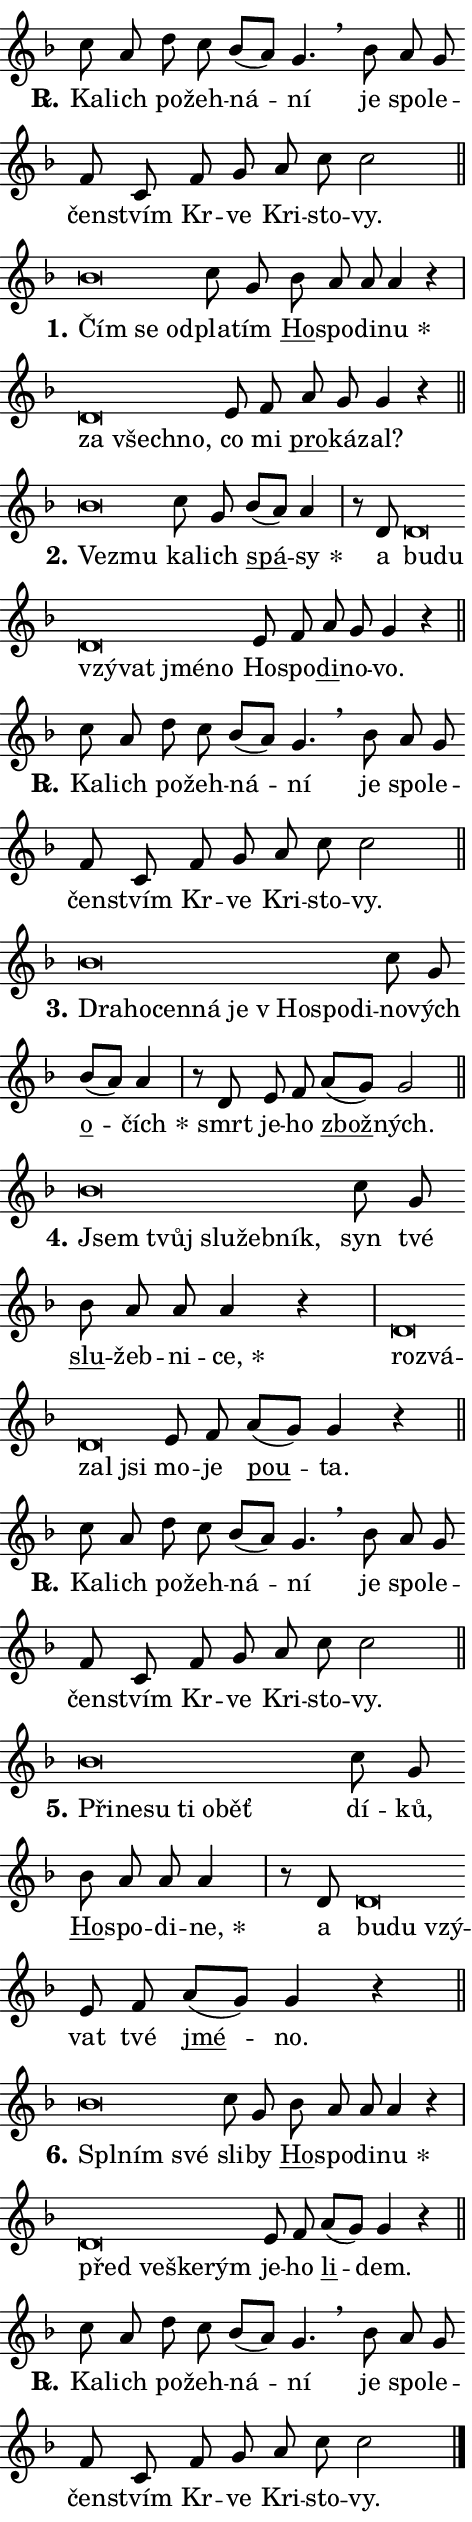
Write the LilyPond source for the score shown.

\version "2.24.0"
\header { tagline = "" }
\paper {
  indent = 0\cm
  top-margin = 0\cm
  right-margin = 0.13\cm % to fit lyric hyphens
  bottom-margin = 0\cm
  left-margin = 0\cm
  paper-width = 8\cm
  page-breaking = #ly:one-page-breaking
  system-system-spacing.basic-distance = #11
  score-system-spacing.basic-distance = #11
  ragged-last = ##f
}


%% Author: Thomas Morley
%% https://lists.gnu.org/archive/html/lilypond-user/2020-05/msg00002.html
#(define (line-position grob)
"Returns position of @var[grob} in current system:
   @code{'start}, if at first time-step
   @code{'end}, if at last time-step
   @code{'middle} otherwise
"
  (let* ((col (ly:item-get-column grob))
         (ln (ly:grob-object col 'left-neighbor))
         (rn (ly:grob-object col 'right-neighbor))
         (col-to-check-left (if (ly:grob? ln) ln col))
         (col-to-check-right (if (ly:grob? rn) rn col))
         (break-dir-left
           (and
             (ly:grob-property col-to-check-left 'non-musical #f)
             (ly:item-break-dir col-to-check-left)))
         (break-dir-right
           (and
             (ly:grob-property col-to-check-right 'non-musical #f)
             (ly:item-break-dir col-to-check-right))))
        (cond ((eqv? 1 break-dir-left) 'start)
              ((eqv? -1 break-dir-right) 'end)
              (else 'middle))))

#(define (tranparent-at-line-position vctor)
  (lambda (grob)
  "Relying on @code{line-position} select the relevant enry from @var{vctor}.
Used to determine transparency,"
    (case (line-position grob)
      ((end) (not (vector-ref vctor 0)))
      ((middle) (not (vector-ref vctor 1)))
      ((start) (not (vector-ref vctor 2))))))

noteHeadBreakVisibility =
#(define-music-function (break-visibility)(vector?)
"Makes @code{NoteHead}s transparent relying on @var{break-visibility}"
#{
  \override NoteHead.transparent =
    #(tranparent-at-line-position break-visibility)
#})

#(define delete-ledgers-for-transparent-note-heads
  (lambda (grob)
    "Reads whether a @code{NoteHead} is transparent.
If so this @code{NoteHead} is removed from @code{'note-heads} from
@var{grob}, which is supposed to be @code{LedgerLineSpanner}.
As a result ledgers are not printed for this @code{NoteHead}"
    (let* ((nhds-array (ly:grob-object grob 'note-heads))
           (nhds-list
             (if (ly:grob-array? nhds-array)
                 (ly:grob-array->list nhds-array)
                 '()))
           ;; Relies on the transparent-property being done before
           ;; Staff.LedgerLineSpanner.after-line-breaking is executed.
           ;; This is fragile ...
           (to-keep
             (remove
               (lambda (nhd)
                 (ly:grob-property nhd 'transparent #f))
               nhds-list)))
      ;; TODO find a better method to iterate over grob-arrays, similiar
      ;; to filter/remove etc for lists
      ;; For now rebuilt from scratch
      (set! (ly:grob-object grob 'note-heads)  '())
      (for-each
        (lambda (nhd)
          (ly:pointer-group-interface::add-grob grob 'note-heads nhd))
        to-keep))))

squashNotes = {
  \override NoteHead.X-extent = #'(-0.2 . 0.2)
  \override NoteHead.Y-extent = #'(-0.75 . 0)
  \override NoteHead.stencil =
    #(lambda (grob)
       (let ((pos (ly:grob-property grob 'staff-position)))
         (begin
           (if (< pos -7) (display "ERROR: Lower brevis then expected\n") (display ""))
           (if (<= pos -6) ly:text-interface::print ly:note-head::print))))
}
unSquashNotes = {
  \revert NoteHead.X-extent
  \revert NoteHead.Y-extent
  \revert NoteHead.stencil
}

hideNotes = \noteHeadBreakVisibility #begin-of-line-visible
unHideNotes = \noteHeadBreakVisibility #all-visible

% work-around for resetting accidentals
% https://lilypond.org/doc/v2.23/Documentation/notation/displaying-rhythms#unmetered-music
cadenzaMeasure = {
  \cadenzaOff
  \partial 1024 s1024
  \cadenzaOn
}

#(define-markup-command (accent layout props text) (markup?)
  "Underline accented syllable"
  (interpret-markup layout props
    #{\markup \override #'(offset . 4.3) \underline { #text }#}))

responsum = \markup \concat {
  "R" \hspace #-1.05 \path #0.1 #'((moveto 0 0.07) (lineto 0.9 0.8)) \hspace #0.05 "."
}

spaceSize = #0.6828661417322834 % exact space size for TeX Gyre Schola

\layout {
  \context {
    \Staff
    \remove "Time_signature_engraver"
    \override LedgerLineSpanner.after-line-breaking = #delete-ledgers-for-transparent-note-heads
  }
  \context {
    \Lyrics {
      \override LyricSpace.minimum-distance = \spaceSize
      \override LyricText.font-name = #"TeX Gyre Schola"
      \override LyricText.font-size = 1
      \override StanzaNumber.font-name = #"TeX Gyre Schola Bold"
      \override StanzaNumber.font-size = 1
    }
  }
  \context {
    \Score 
    \override NoteHead.text =
      #(lambda (grob) 
        (let ((pos (ly:grob-property grob 'staff-position)))
          #{\markup {
            \combine
              \halign #-0.55 \raise #(if (= pos -6) 0 0.5) \override #'(thickness . 2) \draw-line #'(3.2 . 0)
              \musicglyph "noteheads.sM1"
          }#}))
  }
}

% magnetic-lyrics.ily
%
%   written by
%     Jean Abou Samra <jean@abou-samra.fr>
%     Werner Lemberg <wl@gnu.org>
%
%   adapted by
%     Jiri Hon <jiri.hon@gmail.com>
%
% Version 2022-Apr-15

% https://www.mail-archive.com/lilypond-user@gnu.org/msg149350.html

#(define (Left_hyphen_pointer_engraver context)
   "Collect syllable-hyphen-syllable occurrences in lyrics and store
them in properties.  This engraver only looks to the left.  For
example, if the lyrics input is @code{foo -- bar}, it does the
following.

@itemize @bullet
@item
Set the @code{text} property of the @code{LyricHyphen} grob between
@q{foo} and @q{bar} to @code{foo}.

@item
Set the @code{left-hyphen} property of the @code{LyricText} grob with
text @q{foo} to the @code{LyricHyphen} grob between @q{foo} and
@q{bar}.
@end itemize

Use this auxiliary engraver in combination with the
@code{lyric-@/text::@/apply-@/magnetic-@/offset!} hook."
   (let ((hyphen #f)
         (text #f))
     (make-engraver
      (acknowledgers
       ((lyric-syllable-interface engraver grob source-engraver)
        (set! text grob)))
      (end-acknowledgers
       ((lyric-hyphen-interface engraver grob source-engraver)
        ;(when (not (grob::has-interface grob 'lyric-space-interface))
          (set! hyphen grob)));)
      ((stop-translation-timestep engraver)
       (when (and text hyphen)
         (ly:grob-set-object! text 'left-hyphen hyphen))
       (set! text #f)
       (set! hyphen #f)))))

#(define (lyric-text::apply-magnetic-offset! grob)
   "If the space between two syllables is less than the value in
property @code{LyricText@/.details@/.squash-threshold}, move the right
syllable to the left so that it gets concatenated with the left
syllable.

Use this function as a hook for
@code{LyricText@/.after-@/line-@/breaking} if the
@code{Left_@/hyphen_@/pointer_@/engraver} is active."
   (let ((hyphen (ly:grob-object grob 'left-hyphen #f)))
     (when hyphen
       (let ((left-text (ly:spanner-bound hyphen LEFT)))
         (when (grob::has-interface left-text 'lyric-syllable-interface)
           (let* ((common (ly:grob-common-refpoint grob left-text X))
                  (this-x-ext (ly:grob-extent grob common X))
                  (left-x-ext
                   (begin
                     ;; Trigger magnetism for left-text.
                     (ly:grob-property left-text 'after-line-breaking)
                     (ly:grob-extent left-text common X)))
                  ;; `delta` is the gap width between two syllables.
                  (delta (- (interval-start this-x-ext)
                            (interval-end left-x-ext)))
                  (details (ly:grob-property grob 'details))
                  (threshold (assoc-get 'squash-threshold details 0.2)))
             (when (< delta threshold)
               (let* (;; We have to manipulate the input text so that
                      ;; ligatures crossing syllable boundaries are not
                      ;; disabled.  For languages based on the Latin
                      ;; script this is essentially a beautification.
                      ;; However, for non-Western scripts it can be a
                      ;; necessity.
                      (lt (ly:grob-property left-text 'text))
                      (rt (ly:grob-property grob 'text))
                      (is-space (grob::has-interface hyphen 'lyric-space-interface))
                      (space (if is-space " " ""))
                      (extra-delta (if is-space spaceSize 0))
                      ;; Append new syllable.
                      (ltrt-space (if (and (string? lt) (string? rt))
                                (string-append lt space rt)
                                (make-concat-markup (list lt space rt))))
                      ;; Right-align `ltrt` to the right side.
                      (ltrt-space-markup (grob-interpret-markup
                               grob
                               (make-translate-markup
                                (cons (interval-length this-x-ext) 0)
                                (make-right-align-markup ltrt-space)))))
                 (begin
                   ;; Don't print `left-text`.
                   (ly:grob-set-property! left-text 'stencil #f)
                   ;; Set text and stencil (which holds all collected
                   ;; syllables so far) and shift it to the left.
                   (ly:grob-set-property! grob 'text ltrt-space)
                   (ly:grob-set-property! grob 'stencil ltrt-space-markup)
                   (ly:grob-translate-axis! grob (- (- delta extra-delta)) X))))))))))


#(define (lyric-hyphen::displace-bounds-first grob)
   ;; Make very sure this callback isn't triggered too early.
   (let ((left (ly:spanner-bound grob LEFT))
         (right (ly:spanner-bound grob RIGHT)))
     (ly:grob-property left 'after-line-breaking)
     (ly:grob-property right 'after-line-breaking)
     (ly:lyric-hyphen::print grob)))

squashThreshold = #0.4

\layout {
  \context {
    \Lyrics
    \consists #Left_hyphen_pointer_engraver
    \override LyricText.after-line-breaking =
      #lyric-text::apply-magnetic-offset!
    \override LyricHyphen.stencil = #lyric-hyphen::displace-bounds-first
    \override LyricText.details.squash-threshold = \squashThreshold
    \override LyricHyphen.minimum-distance = 0
    \override LyricHyphen.minimum-length = \squashThreshold
  }
}

squashText = \override LyricText.details.squash-threshold = 9999
unSquashText = \override LyricText.details.squash-threshold = \squashThreshold

leftText = \override LyricText.self-alignment-X = #LEFT
unLeftText = \revert LyricText.self-alignment-X

starOffset = #(lambda (grob) 
                (let ((x_offset (ly:self-alignment-interface::aligned-on-x-parent grob)))
                  (if (= x_offset 0) 0 (+ x_offset 1.2))))

star = #(define-music-function (syllable)(string?)
"Append star separator at the end of a syllable"
#{
  \once \override LyricText.X-offset = #starOffset
  \lyricmode { \markup {
    #syllable
    \override #'((font-name . "TeX Gyre Schola Bold")) \hspace #0.2 \lower #0.65 \larger "*"
  } }
#})

starAccent = #(define-music-function (syllable)(string?)
"Append star separator at the end of a syllable and make accent"
#{
  \once \override LyricText.X-offset = #starOffset
  \lyricmode { \markup {
    \accent #syllable
    \override #'((font-name . "TeX Gyre Schola Bold")) \hspace #0.2 \lower #0.65 \larger "*"
  } }
#})

breath = #(define-music-function (syllable)(string?)
"Append breathing indicator at the end of a syllable"
#{
  \lyricmode { \markup { #syllable "+" } }
#})

optionalBreath = #(define-music-function (syllable)(string?)
"Append optional breathing indicator at the end of a syllable"
#{
  \lyricmode { \markup { #syllable "(+)" } }
#})


\score {
    <<
        \new Voice = "melody" { \cadenzaOn \key f \major \relative { c''8 a d c bes[( a)] g4. \breathe \bar "" bes8 a g \bar "" f c \bar "" f g \bar "" a c c2 \cadenzaMeasure \bar "||" \break } }
        \new Lyrics \lyricsto "melody" { \lyricmode { \set stanza = \responsum
Ka -- lich po -- žeh -- ná -- ní je spo -- le -- čen -- stvím Kr -- ve Kri -- sto -- vy. } }
    >>
    \layout {}
}

\score {
    <<
        \new Voice = "melody" { \cadenzaOn \key f \major \relative { \squashNotes bes'\breve*1/16 \hideNotes \breve*1/16 \breve*1/16 \bar "" \unHideNotes \unSquashNotes c8 g \bar "" bes a a a4 r \cadenzaMeasure \bar "|" \squashNotes d,\breve*1/16 \hideNotes \breve*1/16 \breve*1/16 \bar "" \unHideNotes \unSquashNotes e8 f \bar "" a g g4 r \cadenzaMeasure \bar "||" \break } }
        \new Lyrics \lyricsto "melody" { \lyricmode { \set stanza = "1."
\leftText Čím \squashText se od -- \unLeftText \unSquashText pla -- tím \markup \accent Ho -- spo -- di -- \star nu \leftText za \squashText všech -- no, \unLeftText \unSquashText co mi \markup \accent pro -- ká -- zal? } }
    >>
    \layout {}
}

\score {
    <<
        \new Voice = "melody" { \cadenzaOn \key f \major \relative { \squashNotes bes'\breve*1/16 \hideNotes \breve*1/16 \bar "" \unHideNotes \unSquashNotes c8 g \bar "" bes[( a)] a4 \cadenzaMeasure \bar "|" r8 d, \squashNotes d\breve*1/16 \hideNotes \breve*1/16 \bar "" \breve*1/16 \bar "" \breve*1/16 \bar "" \breve*1/16 \breve*1/16 \bar "" \unHideNotes \unSquashNotes e8 f \bar "" a g g4 r \cadenzaMeasure \bar "||" \break } }
        \new Lyrics \lyricsto "melody" { \lyricmode { \set stanza = "2."
\leftText Ve -- \squashText zmu \unLeftText \unSquashText ka -- lich \markup \accent spá -- \star sy a \leftText bu -- \squashText du vzý -- vat jmé -- no \unLeftText \unSquashText Ho -- spo -- \markup \accent di -- no -- vo. } }
    >>
    \layout {}
}

\score {
    <<
        \new Voice = "melody" { \cadenzaOn \key f \major \relative { c''8 a d c bes[( a)] g4. \breathe \bar "" bes8 a g \bar "" f c \bar "" f g \bar "" a c c2 \cadenzaMeasure \bar "||" \break } }
        \new Lyrics \lyricsto "melody" { \lyricmode { \set stanza = \responsum
Ka -- lich po -- žeh -- ná -- ní je spo -- le -- čen -- stvím Kr -- ve Kri -- sto -- vy. } }
    >>
    \layout {}
}

\score {
    <<
        \new Voice = "melody" { \cadenzaOn \key f \major \relative { \squashNotes bes'\breve*1/16 \hideNotes \breve*1/16 \bar "" \breve*1/16 \bar "" \breve*1/16 \bar "" \breve*1/16 \bar "" \breve*1/16 \bar "" \breve*1/16 \breve*1/16 \bar "" \unHideNotes \unSquashNotes c8 g \bar "" bes[( a)] a4 \cadenzaMeasure \bar "|" r8 d, e f \bar "" a[( g)] g2 \cadenzaMeasure \bar "||" \break } }
        \new Lyrics \lyricsto "melody" { \lyricmode { \set stanza = "3."
\leftText Dra -- \squashText ho -- cen -- ná je "v Ho" -- spo -- di -- \unLeftText \unSquashText no -- vých \markup \accent o -- \star čích smrt je -- ho \markup \accent zbož -- ných. } }
    >>
    \layout {}
}

\score {
    <<
        \new Voice = "melody" { \cadenzaOn \key f \major \relative { \squashNotes bes'\breve*1/16 \hideNotes \breve*1/16 \bar "" \breve*1/16 \bar "" \breve*1/16 \breve*1/16 \bar "" \unHideNotes \unSquashNotes c8 g \bar "" bes a a a4 r \cadenzaMeasure \bar "|" \squashNotes d,\breve*1/16 \hideNotes \breve*1/16 \bar "" \breve*1/16 \breve*1/16 \bar "" \unHideNotes \unSquashNotes e8 f \bar "" a[( g)] g4 r \cadenzaMeasure \bar "||" \break } }
        \new Lyrics \lyricsto "melody" { \lyricmode { \set stanza = "4."
\leftText Jsem \squashText tvůj slu -- žeb -- ník, \unLeftText \unSquashText syn tvé \markup \accent slu -- žeb -- ni -- \star ce, \leftText roz -- \squashText vá -- zal jsi \unLeftText \unSquashText mo -- je \markup \accent pou -- ta. } }
    >>
    \layout {}
}

\score {
    <<
        \new Voice = "melody" { \cadenzaOn \key f \major \relative { c''8 a d c bes[( a)] g4. \breathe \bar "" bes8 a g \bar "" f c \bar "" f g \bar "" a c c2 \cadenzaMeasure \bar "||" \break } }
        \new Lyrics \lyricsto "melody" { \lyricmode { \set stanza = \responsum
Ka -- lich po -- žeh -- ná -- ní je spo -- le -- čen -- stvím Kr -- ve Kri -- sto -- vy. } }
    >>
    \layout {}
}

\score {
    <<
        \new Voice = "melody" { \cadenzaOn \key f \major \relative { \squashNotes bes'\breve*1/16 \hideNotes \breve*1/16 \bar "" \breve*1/16 \bar "" \breve*1/16 \bar "" \breve*1/16 \breve*1/16 \bar "" \unHideNotes \unSquashNotes c8 g \bar "" bes a a a4 \cadenzaMeasure \bar "|" r8 d, \squashNotes d\breve*1/16 \hideNotes \breve*1/16 \breve*1/16 \bar "" \unHideNotes \unSquashNotes e8 f \bar "" a[( g)] g4 r \cadenzaMeasure \bar "||" \break } }
        \new Lyrics \lyricsto "melody" { \lyricmode { \set stanza = "5."
\leftText Při -- \squashText ne -- su ti o -- běť \unLeftText \unSquashText dí -- ků, \markup \accent Ho -- spo -- di -- \star ne, a \leftText bu -- \squashText du vzý -- \unLeftText \unSquashText vat tvé \markup \accent jmé -- no. } }
    >>
    \layout {}
}

\score {
    <<
        \new Voice = "melody" { \cadenzaOn \key f \major \relative { \squashNotes bes'\breve*1/16 \hideNotes \breve*1/16 \breve*1/16 \bar "" \unHideNotes \unSquashNotes c8 g \bar "" bes a a a4 r \cadenzaMeasure \bar "|" \squashNotes d,\breve*1/16 \hideNotes \breve*1/16 \bar "" \breve*1/16 \breve*1/16 \bar "" \unHideNotes \unSquashNotes e8 f \bar "" a[( g)] g4 r \cadenzaMeasure \bar "||" \break } }
        \new Lyrics \lyricsto "melody" { \lyricmode { \set stanza = "6."
\leftText Spl -- \squashText ním své \unLeftText \unSquashText sli -- by \markup \accent Ho -- spo -- di -- \star nu \leftText před \squashText ve -- ške -- rým \unLeftText \unSquashText je -- ho \markup \accent li -- dem. } }
    >>
    \layout {}
}

\score {
    <<
        \new Voice = "melody" { \cadenzaOn \key f \major \relative { c''8 a d c bes[( a)] g4. \breathe \bar "" bes8 a g \bar "" f c \bar "" f g \bar "" a c c2 \cadenzaMeasure \bar "||" \break } \bar "|." }
        \new Lyrics \lyricsto "melody" { \lyricmode { \set stanza = \responsum
Ka -- lich po -- žeh -- ná -- ní je spo -- le -- čen -- stvím Kr -- ve Kri -- sto -- vy. } }
    >>
    \layout {}
}
